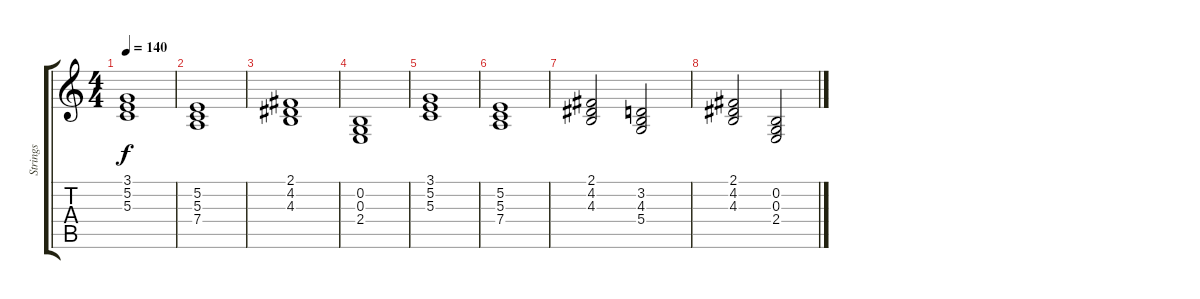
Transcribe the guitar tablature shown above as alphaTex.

\track ("Strings" "Strings") {instrument stringensemble1}
\staff {score tabs}
\tuning (E4 B3 G3 D3 A2 E2) {hide}
\ts (4 4)
\tempo 140
\clef g2
\ks c
(3.1 5.2 5.3).1{dy f} |
(5.2 5.3 7.4).1 |
(2.1 4.2 4.3).1 |
(0.2 0.3 2.4).1 |
(3.1 5.2 5.3).1 |
(5.2 5.3 7.4).1 |
(2.1 4.2 4.3).2 (3.2 4.3 5.4).2 |
(2.1 4.2 4.3).2 (0.2 0.3 2.4).2{volume 0}
